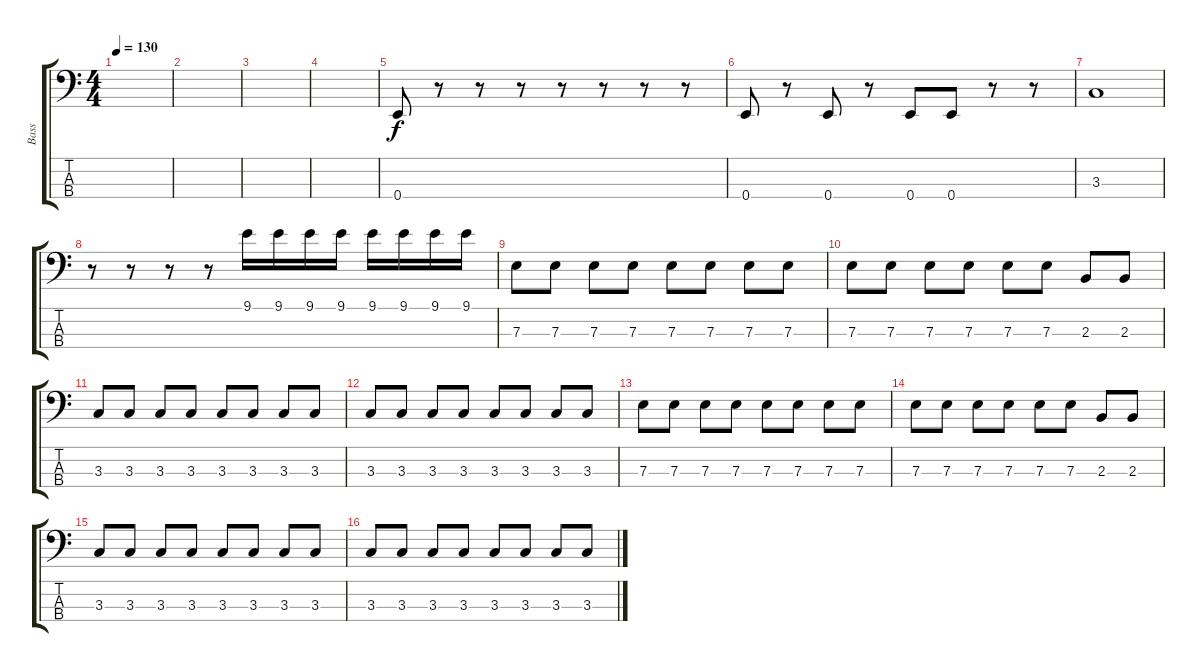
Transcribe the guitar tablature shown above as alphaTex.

\track ("Bass" "Bass") {instrument electricbassfinger}
\staff {score tabs}
\tuning (G2 D2 A1 E1) {hide}
\ts (4 4)
\tempo 130
\clef f4
\ks c
|
|
|
|
0.4.8 r.8 r.8 r.8 r.8 r.8 r.8 r.8 |
0.4.8 r.8 0.4.8 r.8 0.4.8 0.4.8 r.8 r.8 |
3.3.1 |
r.8 r.8 r.8 r.8 9.1.16 9.1.16 9.1.16 9.1.16 9.1.16 9.1.16 9.1.16 9.1.16 |
7.3.8 7.3.8 7.3.8 7.3.8 7.3.8 7.3.8 7.3.8 7.3.8 |
7.3.8 7.3.8 7.3.8 7.3.8 7.3.8 7.3.8 2.3.8 2.3.8 |
3.3.8 3.3.8 3.3.8 3.3.8 3.3.8 3.3.8 3.3.8 3.3.8 |
3.3.8 3.3.8 3.3.8 3.3.8 3.3.8 3.3.8 3.3.8 3.3.8 |
7.3.8 7.3.8 7.3.8 7.3.8 7.3.8 7.3.8 7.3.8 7.3.8 |
7.3.8 7.3.8 7.3.8 7.3.8 7.3.8 7.3.8 2.3.8 2.3.8 |
3.3.8 3.3.8 3.3.8 3.3.8 3.3.8 3.3.8 3.3.8 3.3.8 |
3.3.8 3.3.8 3.3.8 3.3.8 3.3.8 3.3.8 3.3.8 3.3.8
